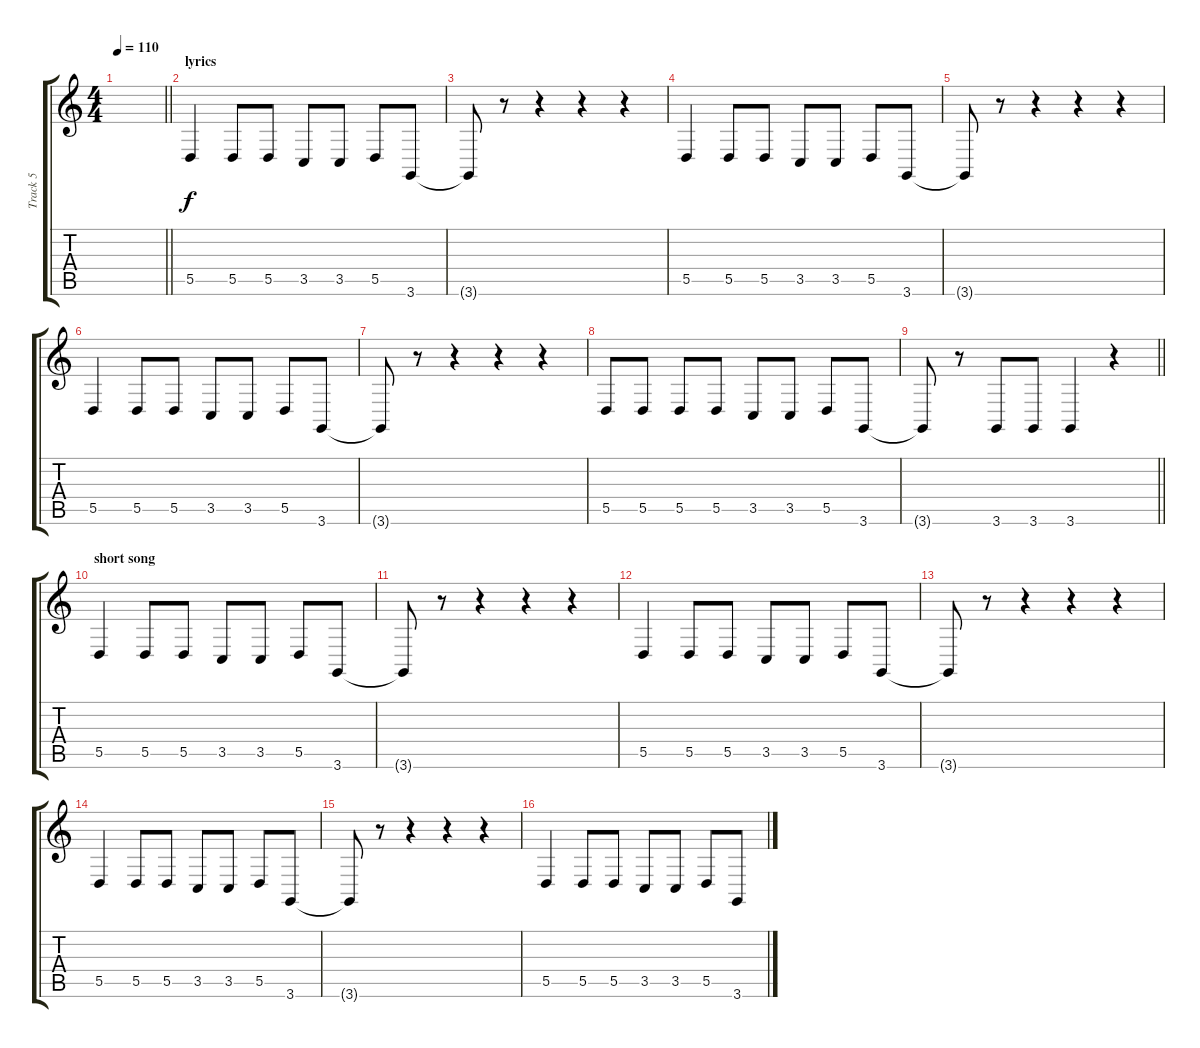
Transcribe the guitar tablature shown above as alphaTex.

\track ("Track 5" "Track 5") {instrument flute}
\staff {score tabs}
\tuning (E4 B3 G3 D3 A2 E2) {hide}
\ts (4 4)
\tempo 110
\clef g2
\barLineRight lightlight
\ks c
|
\section ("" "lyrics")
5.5.4 5.5.8 5.5.8 3.5.8 3.5.8 5.5.8 3.6.8 |
3.6{t}.8 r.8 r.4 r.4 r.4 |
5.5.4 5.5.8 5.5.8 3.5.8 3.5.8 5.5.8 3.6.8 |
3.6{t}.8 r.8 r.4 r.4 r.4 |
5.5.4 5.5.8 5.5.8 3.5.8 3.5.8 5.5.8 3.6.8 |
3.6{t}.8 r.8 r.4 r.4 r.4 |
5.5.8 5.5.8 5.5.8 5.5.8 3.5.8 3.5.8 5.5.8 3.6.8 |
\barLineRight lightlight
3.6{t}.8 r.8 3.6.8 3.6.8 3.6.4 r.4 |
\section ("" "short song")
5.5.4 5.5.8 5.5.8 3.5.8 3.5.8 5.5.8 3.6.8 |
3.6{t}.8 r.8 r.4 r.4 r.4 |
5.5.4 5.5.8 5.5.8 3.5.8 3.5.8 5.5.8 3.6.8 |
3.6{t}.8 r.8 r.4 r.4 r.4 |
5.5.4 5.5.8 5.5.8 3.5.8 3.5.8 5.5.8 3.6.8 |
3.6{t}.8 r.8 r.4 r.4 r.4 |
5.5.4 5.5.8 5.5.8 3.5.8 3.5.8 5.5.8 3.6.8
